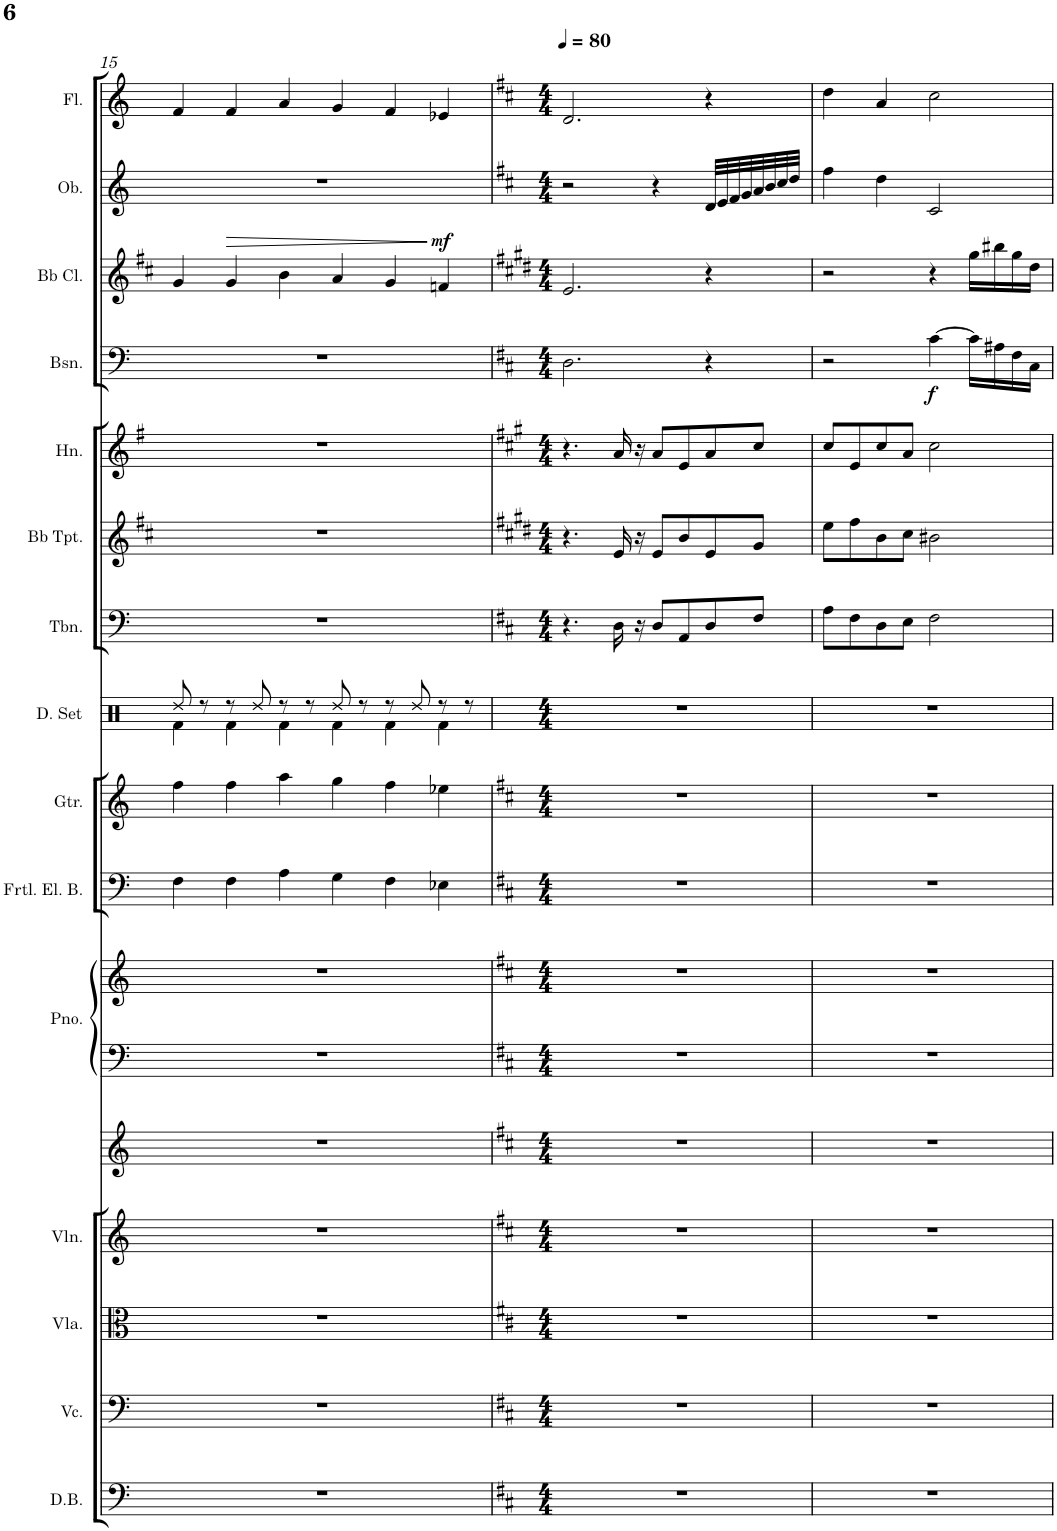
**kern	**kern	**kern	**kern	**kern	**kern	**kern	**kern	**kern	**kern	**kern	**kern	**kern	**kern	**dynam	**kern	**dynam	**kern	**kern
*part16	*part15	*part14	*part13	*part12	*part11	*part11	*part10	*part9	*part8	*part7	*part6	*part5	*part4	*part4	*part3	*part3	*part2	*part1
*staff17	*staff16	*staff15	*staff14	*staff13	*staff12	*staff11	*staff10	*staff9	*staff8	*staff7	*staff6	*staff5	*staff4	*staff4	*staff3	*staff3	*staff2	*staff1
*I"Double Bass	*I"Cello	*I"Viola	*I"Violin	*I"Voice	*I"Piano	*	*I"Fretless Electric Bass	*I"Guitar	*I"Drumset	*I"Trombone	*I"Trumpet in Bb	*I"Horn in F	*I"Bassoon	*	*I"Clarinet in Bb	*	*I"Oboe	*I"Flute
*I'D.B.	*	*I'Vla.	*I'Vln.	*	*I'Pno.	*	*I'Frtl. El. B.	*I'Gtr.	*I'D. Set	*I'Tbn.	*	*I'Hn.	*I'Bsn.	*	*	*	*I'Ob.	*I'Fl.
!!LO:PB:g=z
*clefF4	*clefF4	*clefC3	*clefG2	*clefG2	*clefF4	*clefG2	*clefF4	*clefG2	*clefX	*clefF4	*clefG2	*clefG2	*clefF4	*	*clefG2	*	*clefG2	*clefG2
*Trd7c12	*	*	*	*	*	*	*Trd7c12	*Trd7c12	*	*	*Trd1c2	*Trd4c7	*	*	*Trd1c2	*	*	*
*k[]	*k[]	*k[]	*k[]	*k[]	*k[]	*k[]	*k[]	*k[]	*k[]	*k[]	*k[f#c#]	*k[f#]	*k[]	*	*k[f#c#]	*	*k[]	*k[]
*C:	*C:	*C:	*C:	*C:	*C:	*C:	*C:	*C:	*C:	*C:	*D:	*G:	*C:	*	*D:	*	*C:	*C:
*M12/8	*M12/8	*M12/8	*M12/8	*M12/8	*M12/8	*M12/8	*M12/8	*M12/8	*M12/8	*M12/8	*M12/8	*M12/8	*M12/8	*	*M12/8	*	*M12/8	*M12/8
=15	=15	=15	=15	=15	=15	=15	=15	=15	=15	=15	=15	=15	=15	=15	=15	=15	=15	=15
*	*	*	*	*	*	*	*	*	*^	*	*	*	*	*	*	*	*	*
1.r	1.r	1.r	1.r	1.r	1.r	1.r	4F\	4ff\	8Rdd/	4Rf\	1.r	1.r	1.r	1.r	.	4g/	.	1.r	4f/
.	.	.	.	.	.	.	.	.	8r	.	.	.	.	.	.	.	.	.	.
!	!	!	!	!	!	!	!	!	!	!	!	!	!	!	!	!	!LO:HP:b	!	!
.	.	.	.	.	.	.	4F\	4ff\	8r	4Rf\	.	.	.	.	.	4g/	>	.	4f/
.	.	.	.	.	.	.	.	.	8Rdd/	.	.	.	.	.	.	.	.	.	.
.	.	.	.	.	.	.	4A\	4aa\	8r	4Rf\	.	.	.	.	.	4b\	.	.	4a/
.	.	.	.	.	.	.	.	.	8r	.	.	.	.	.	.	.	.	.	.
.	.	.	.	.	.	.	4G\	4gg\	8Rdd/	4Rf\	.	.	.	.	.	4a/	.	.	4g/
.	.	.	.	.	.	.	.	.	8r	.	.	.	.	.	.	.	.	.	.
.	.	.	.	.	.	.	4F\	4ff\	8r	4Rf\	.	.	.	.	.	4g/	.	.	4f/
.	.	.	.	.	.	.	.	.	8Rdd/	.	.	.	.	.	.	.	.	.	.
!	!	!	!	!	!	!	!	!	!	!	!	!	!	!	!	!	!LO:DY:n=1:a	!	!
.	.	.	.	.	.	.	4E-X\	4ee-X\	8r	4Rf\	.	.	.	.	.	4fn/	] mf	.	4e-X/
.	.	.	.	.	.	.	.	.	8r	.	.	.	.	.	.	.	.	.	.
*	*	*	*	*	*	*	*	*	*v	*v	*	*	*	*	*	*	*	*	*
=16	=16	=16	=16	=16	=16	=16	=16	=16	=16	=16	=16	=16	=16	=16	=16	=16	=16	=16
*k[f#c#]	*k[f#c#]	*k[f#c#]	*k[f#c#]	*k[f#c#]	*k[f#c#]	*k[f#c#]	*k[f#c#]	*k[f#c#]	*k[f#c#]	*k[f#c#]	*k[f#c#g#d#]	*k[f#c#g#]	*k[f#c#]	*	*k[f#c#g#d#]	*	*k[f#c#]	*k[f#c#]
*D:	*D:	*D:	*D:	*D:	*D:	*D:	*D:	*D:	*D:	*D:	*E:	*A:	*D:	*	*E:	*	*D:	*D:
*M4/4	*M4/4	*M4/4	*M4/4	*M4/4	*M4/4	*M4/4	*M4/4	*M4/4	*M4/4	*M4/4	*M4/4	*M4/4	*M4/4	*	*M4/4	*	*M4/4	*M4/4
*	*	*	*	*	*	*	*	*	*	*	*	*	*	*	*	*	*	*MM80
1r	1r	1r	1r	1r	1r	1r	1r	1r	1r	4.r	4.r	4.r	2.D\	.	2.e/	.	2r	2.d/
.	.	.	.	.	.	.	.	.	.	16D\	16e/	16a/	.	.	.	.	.	.
.	.	.	.	.	.	.	.	.	.	16r	16r	16r	.	.	.	.	.	.
.	.	.	.	.	.	.	.	.	.	8D/L	8e/L	8a/L	.	.	.	.	4r	.
.	.	.	.	.	.	.	.	.	.	8AA/	8b/	8e/	.	.	.	.	.	.
.	.	.	.	.	.	.	.	.	.	8D/	8e/	8a/	4r	.	4r	.	32d/LLL	4r
.	.	.	.	.	.	.	.	.	.	.	.	.	.	.	.	.	32e/	.
.	.	.	.	.	.	.	.	.	.	.	.	.	.	.	.	.	32f#/	.
.	.	.	.	.	.	.	.	.	.	.	.	.	.	.	.	.	32g/	.
.	.	.	.	.	.	.	.	.	.	8F#/J	8g#/J	8cc#/J	.	.	.	.	32a/	.
.	.	.	.	.	.	.	.	.	.	.	.	.	.	.	.	.	32b/	.
.	.	.	.	.	.	.	.	.	.	.	.	.	.	.	.	.	32cc#/	.
.	.	.	.	.	.	.	.	.	.	.	.	.	.	.	.	.	32dd/JJJ	.
=17	=17	=17	=17	=17	=17	=17	=17	=17	=17	=17	=17	=17	=17	=17	=17	=17	=17	=17
1r	1r	1r	1r	1r	1r	1r	1r	1r	1r	8A\L	8ee\L	8cc#/L	2r	.	2r	.	4ff#\	4dd\
.	.	.	.	.	.	.	.	.	.	8F#\	8ff#\	8e/	.	.	.	.	.	.
.	.	.	.	.	.	.	.	.	.	8D\	8b\	8cc#/	.	.	.	.	4dd\	4a/
.	.	.	.	.	.	.	.	.	.	8E\J	8cc#\J	8a/J	.	.	.	.	.	.
!	!	!	!	!	!	!	!	!	!	!	!	!	!	!LO:DY:b	!	!	!	!
.	.	.	.	.	.	.	.	.	.	2F#\	2b#X\	2cc#\	[4c#\	f	4r	.	2c#/	2cc#\
.	.	.	.	.	.	.	.	.	.	.	.	.	16c#\LL]	.	16gg#\LL	.	.	.
.	.	.	.	.	.	.	.	.	.	.	.	.	16A#X\	.	16bb#X\	.	.	.
.	.	.	.	.	.	.	.	.	.	.	.	.	16F#\	.	16gg#\	.	.	.
.	.	.	.	.	.	.	.	.	.	.	.	.	16C#\JJ	.	16dd#\JJ	.	.	.
=	=	=	=	=	=	=	=	=	=	=	=	=	=	=	=	=	=	=
*-	*-	*-	*-	*-	*-	*-	*-	*-	*-	*-	*-	*-	*-	*-	*-	*-	*-	*-
